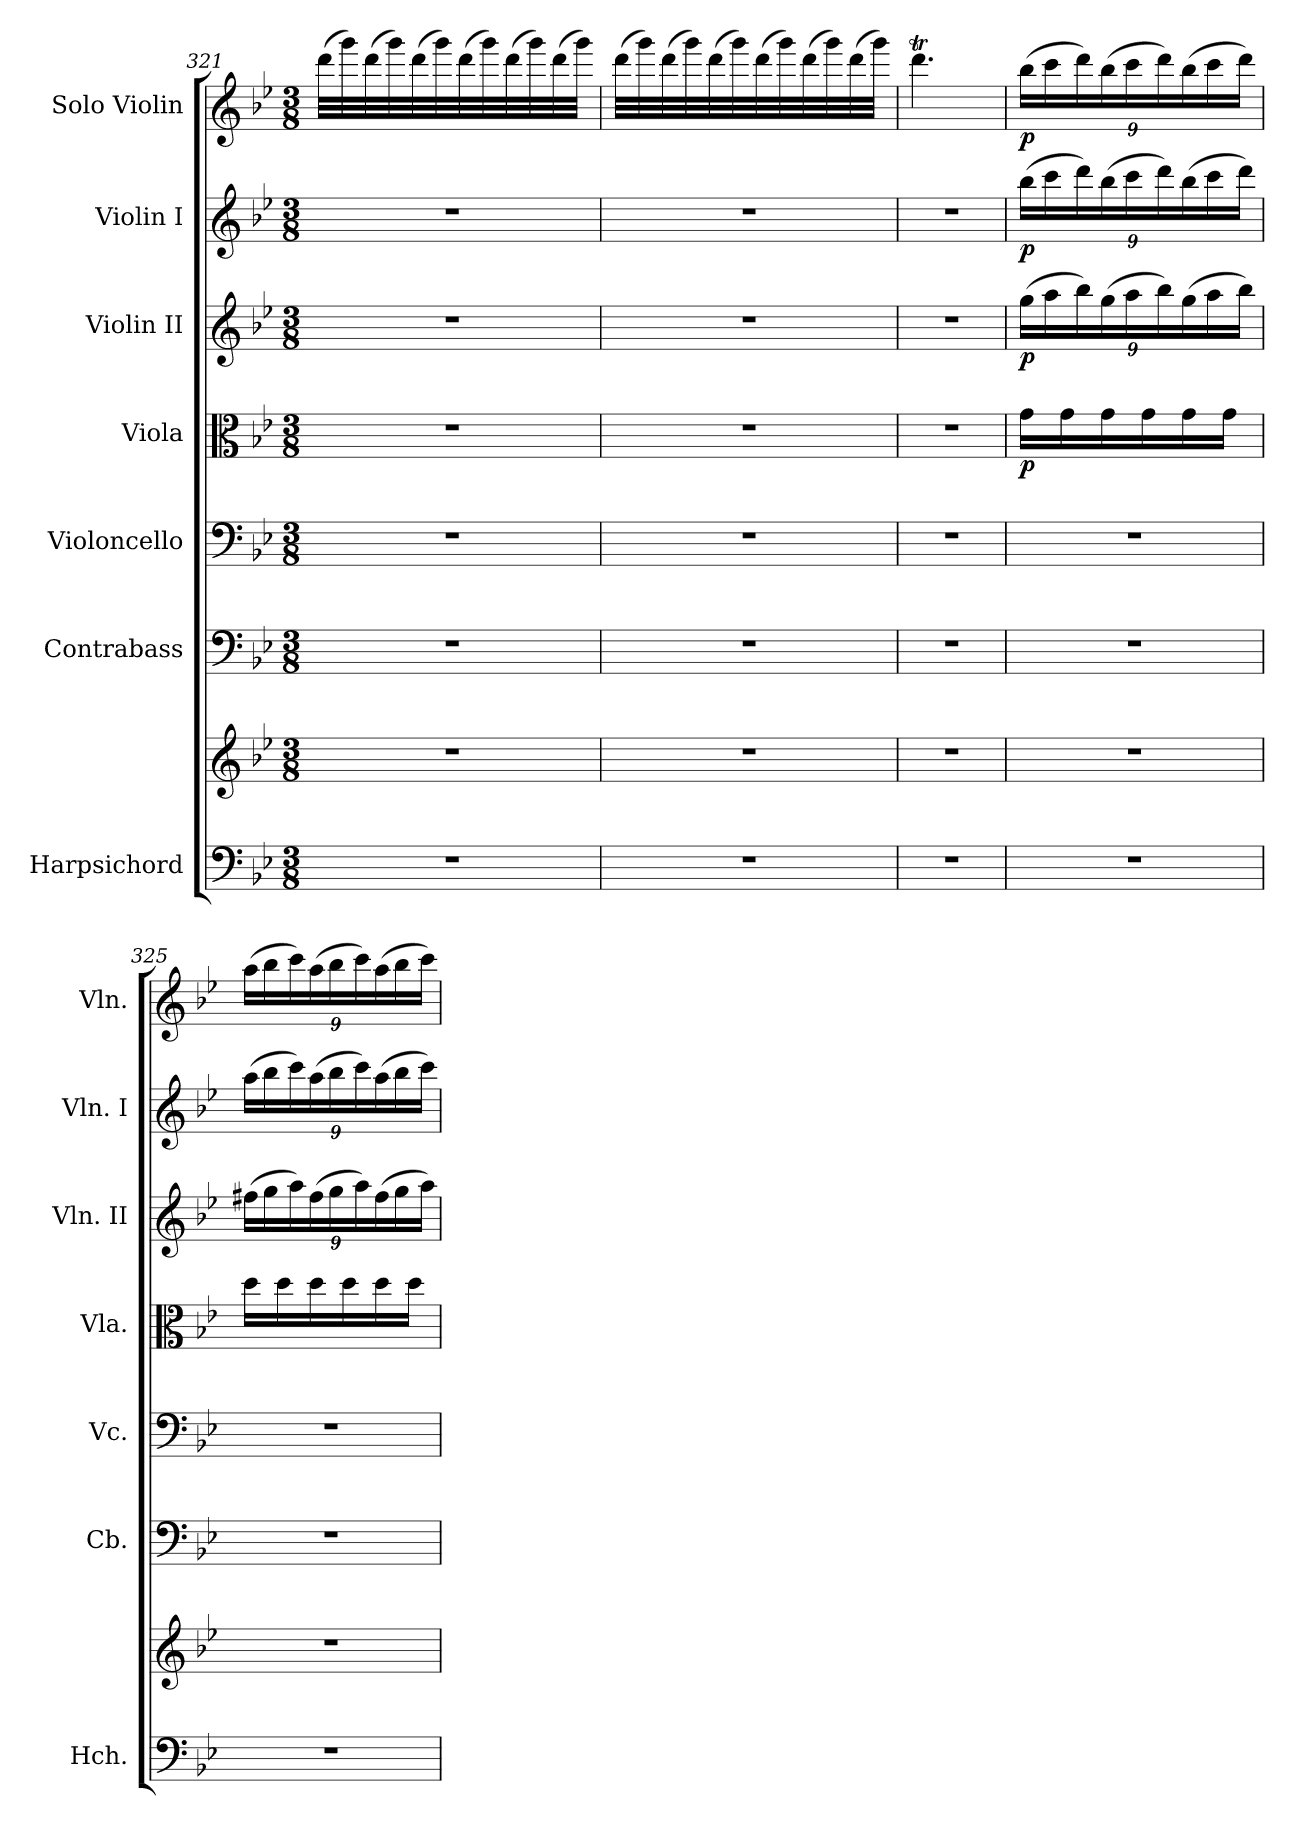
**kern	**kern	**kern	**kern	**kern	**dynam	**kern	**dynam	**kern	**dynam	**kern	**dynam
*part7	*part7	*part6	*part5	*part4	*part4	*part3	*part3	*part2	*part2	*part1	*part1
*staff8	*staff7	*staff6	*staff5	*staff4	*staff4	*staff3	*staff3	*staff2	*staff2	*staff1	*staff1
*I"Harpsichord	*	*I"Contrabass	*I"Violoncello	*I"Viola	*	*I"Violin II	*	*I"Violin I	*	*I"Solo Violin	*
*I'Hch.	*	*I'Cb.	*I'Vc.	*I'Vla.	*	*I'Vln. II	*	*I'Vln. I	*	*I'Vln.	*
!!LO:PB:g=z
*clefF4	*clefG2	*clefF4	*clefF4	*clefC3	*	*clefG2	*	*clefG2	*	*clefG2	*
*	*	*ITrd7c12	*	*	*	*	*	*	*	*	*
*k[b-e-]	*k[b-e-]	*k[b-e-]	*k[b-e-]	*k[b-e-]	*	*k[b-e-]	*	*k[b-e-]	*	*k[b-e-]	*
*M3/8	*M3/8	*M3/8	*M3/8	*M3/8	*	*M3/8	*	*M3/8	*	*M3/8	*
=321	=321	=321	=321	=321	=321	=321	=321	=321	=321	=321	=321
4.r	4.r	4.r	4.r	4.r	.	4.r	.	4.r	.	(>32ddd\LLL	.
.	.	.	.	.	.	.	.	.	.	32ggg\)	.
.	.	.	.	.	.	.	.	.	.	(>32ddd\	.
.	.	.	.	.	.	.	.	.	.	32ggg\)	.
.	.	.	.	.	.	.	.	.	.	(>32ddd\	.
.	.	.	.	.	.	.	.	.	.	32ggg\)	.
.	.	.	.	.	.	.	.	.	.	(>32ddd\	.
.	.	.	.	.	.	.	.	.	.	32ggg\)	.
.	.	.	.	.	.	.	.	.	.	(>32ddd\	.
.	.	.	.	.	.	.	.	.	.	32ggg\)	.
.	.	.	.	.	.	.	.	.	.	(>32ddd\	.
.	.	.	.	.	.	.	.	.	.	32ggg\JJJ)	.
=322	=322	=322	=322	=322	=322	=322	=322	=322	=322	=322	=322
4.r	4.r	4.r	4.r	4.r	.	4.r	.	4.r	.	(>32ddd\LLL	.
.	.	.	.	.	.	.	.	.	.	32ggg\)	.
.	.	.	.	.	.	.	.	.	.	(>32ddd\	.
.	.	.	.	.	.	.	.	.	.	32ggg\)	.
.	.	.	.	.	.	.	.	.	.	(>32ddd\	.
.	.	.	.	.	.	.	.	.	.	32ggg\)	.
.	.	.	.	.	.	.	.	.	.	(>32ddd\	.
.	.	.	.	.	.	.	.	.	.	32ggg\)	.
.	.	.	.	.	.	.	.	.	.	(>32ddd\	.
.	.	.	.	.	.	.	.	.	.	32ggg\)	.
.	.	.	.	.	.	.	.	.	.	(>32ddd\	.
.	.	.	.	.	.	.	.	.	.	32ggg\JJJ)	.
=323	=323	=323	=323	=323	=323	=323	=323	=323	=323	=323	=323
4.r	4.r	4.r	4.r	4.r	.	4.r	.	4.r	.	4.dddt\	.
!!LO:PB:g=z
=324	=324	=324	=324	=324	=324	=324	=324	=324	=324	=324	=324
*	*	*	*	*	*	*Xbrackettup	*	*Xbrackettup	*	*Xbrackettup	*
!	!	!	!	!	!LO:DY:b	!	!LO:DY:b	!	!LO:DY:b	!	!LO:DY:b
4.r	4.r	4.r	4.r	16g\LL	p	(>24gg\LL	p	(>24bb-\LL	p	(>24bb-\LL	p
.	.	.	.	.	.	24aa\	.	24ccc\	.	24ccc\	.
.	.	.	.	16g\	.	.	.	.	.	.	.
.	.	.	.	.	.	24bb-\)	.	24ddd\)	.	24ddd\)	.
.	.	.	.	16g\	.	(>24gg\	.	(>24bb-\	.	(>24bb-\	.
.	.	.	.	.	.	24aa\	.	24ccc\	.	24ccc\	.
.	.	.	.	16g\	.	.	.	.	.	.	.
.	.	.	.	.	.	24bb-\)	.	24ddd\)	.	24ddd\)	.
.	.	.	.	16g\	.	(>24gg\	.	(>24bb-\	.	(>24bb-\	.
.	.	.	.	.	.	24aa\	.	24ccc\	.	24ccc\	.
.	.	.	.	16g\JJ	.	.	.	.	.	.	.
.	.	.	.	.	.	24bb-\JJ)	.	24ddd\JJ)	.	24ddd\JJ)	.
=325	=325	=325	=325	=325	=325	=325	=325	=325	=325	=325	=325
4.r	4.r	4.r	4.r	16dd\LL	.	(>24ff#X\LL	.	(>24aa\LL	.	(>24aa\LL	.
.	.	.	.	.	.	24gg\	.	24bb-\	.	24bb-\	.
.	.	.	.	16dd\	.	.	.	.	.	.	.
.	.	.	.	.	.	24aa\)	.	24ccc\)	.	24ccc\)	.
.	.	.	.	16dd\	.	(>24ff#\	.	(>24aa\	.	(>24aa\	.
.	.	.	.	.	.	24gg\	.	24bb-\	.	24bb-\	.
.	.	.	.	16dd\	.	.	.	.	.	.	.
.	.	.	.	.	.	24aa\)	.	24ccc\)	.	24ccc\)	.
.	.	.	.	16dd\	.	(>24ff#\	.	(>24aa\	.	(>24aa\	.
.	.	.	.	.	.	24gg\	.	24bb-\	.	24bb-\	.
.	.	.	.	16dd\JJ	.	.	.	.	.	.	.
.	.	.	.	.	.	24aa\JJ)	.	24ccc\JJ)	.	24ccc\JJ)	.
=	=	=	=	=	=	=	=	=	=	=	=
*-	*-	*-	*-	*-	*-	*-	*-	*-	*-	*-	*-
